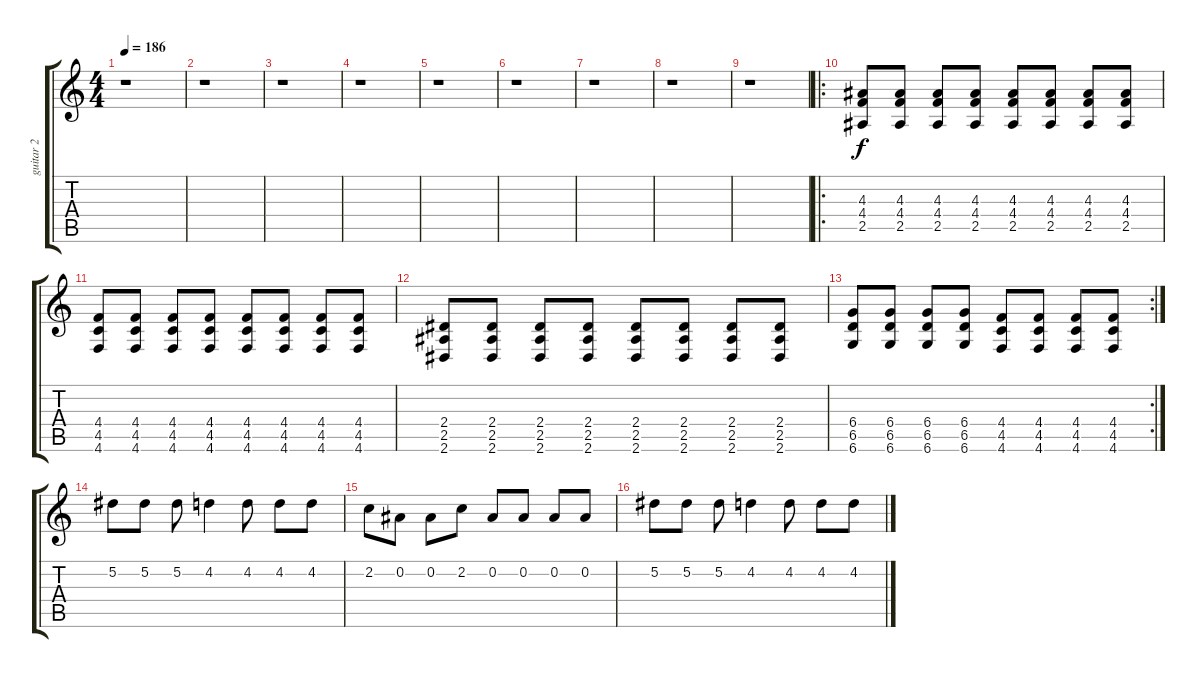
\track ("guitar 2" "guitar 2") {instrument distortionguitar}
\staff {score tabs}
\tuning (Eb4 Bb3 Gb3 Db3 Ab2 Db2) {hide}
\ts (4 4)
\tempo 186
\clef g2
\ks c
r.1{dy f} |
r.1 |
r.1 |
r.1 |
r.1 |
r.1 |
r.1 |
r.1 |
r.1 |
\ro
(4.3 4.4 2.5).8 (4.3 4.4 2.5).8 (4.3 4.4 2.5).8 (4.3 4.4 2.5).8 (4.3 4.4 2.5).8 (4.3 4.4 2.5).8 (4.3 4.4 2.5).8 (4.3 4.4 2.5).8 |
(4.4 4.5 4.6).8 (4.4 4.5 4.6).8 (4.4 4.5 4.6).8 (4.4 4.5 4.6).8 (4.4 4.5 4.6).8 (4.4 4.5 4.6).8 (4.4 4.5 4.6).8 (4.4 4.5 4.6).8 |
(2.4 2.5 2.6).8 (2.4 2.5 2.6).8 (2.4 2.5 2.6).8 (2.4 2.5 2.6).8 (2.4 2.5 2.6).8 (2.4 2.5 2.6).8 (2.4 2.5 2.6).8 (2.4 2.5 2.6).8 |
\rc 2
(6.4 6.5 6.6).8 (6.4 6.5 6.6).8 (6.4 6.5 6.6).8 (6.4 6.5 6.6).8 (4.4 4.5 4.6).8 (4.4 4.5 4.6).8 (4.4 4.5 4.6).8 (4.4 4.5 4.6).8 |
5.2.8{volume 16} 5.2.8 5.2.8 4.2.4 4.2.8 4.2.8 4.2.8 |
2.2.8 0.2.8 0.2.8 2.2.8 0.2.8 0.2.8 0.2.8 0.2.8 |
5.2.8 5.2.8 5.2.8 4.2.4 4.2.8 4.2.8 4.2.8
